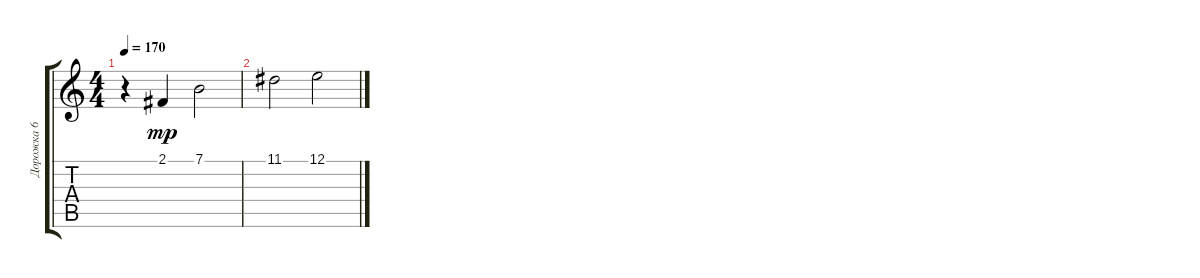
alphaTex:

\track ("Дорожка 6" "Дорожка 6") {instrument acousticgrandpiano}
\staff {score tabs}
\tuning (E4 B3 G3 D3 A2 E2) {hide}
\ts (4 4)
\tempo 170
\clef g2
\ks c
r.4{dy mp} 2.1.4 7.1.2 |
11.1.2 12.1.2
